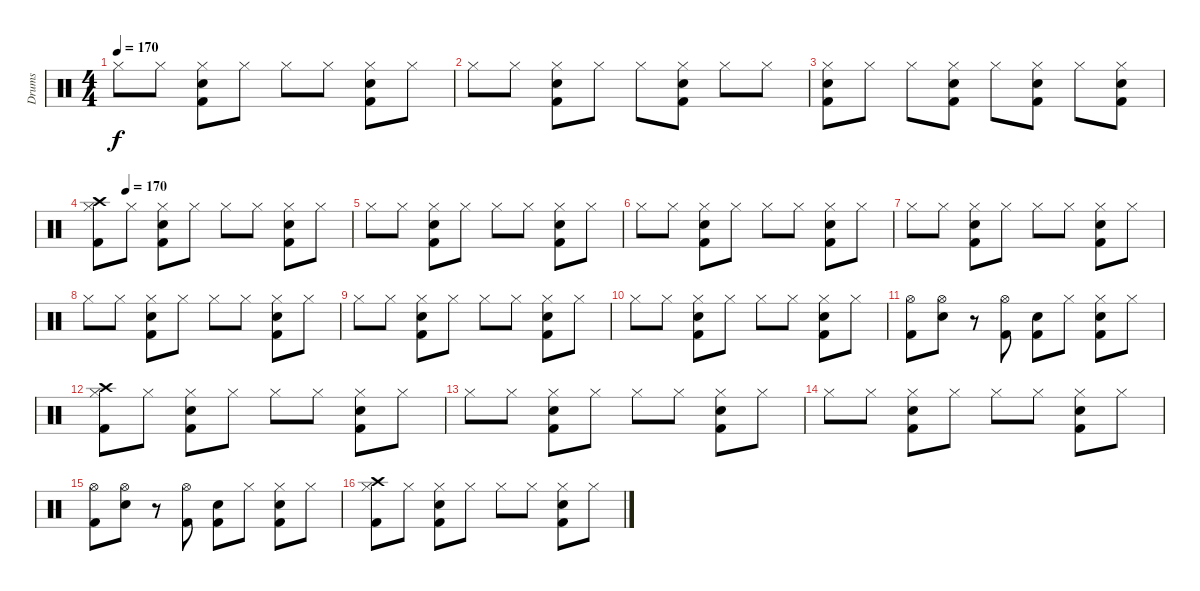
\track ("Drums" "Drums") {instrument percussion}
\staff {score}
\articulation defaults
\ts (4 4)
\tempo 170
\clef neutral
\ks c "Hi-Hat (closed)".8{dy f} "Hi-Hat (closed)".8
("Hi-Hat (closed)" "Snare (hit) 2" "Kick (hit) 2").8 "Hi-Hat (closed)".8 "Hi-Hat (closed)".8 "Hi-Hat (closed)".8 ("Hi-Hat (closed)" "Snare (hit) 2" "Kick (hit) 2").8 "Hi-Hat (closed)".8 |
"Hi-Hat (closed)".8 "Hi-Hat (closed)".8 ("Hi-Hat (closed)" "Snare (hit) 2" "Kick (hit) 2").8 "Hi-Hat (closed)".8 "Hi-Hat (closed)".8 ("Hi-Hat (closed)" "Snare (hit) 2" "Kick (hit) 2").8 "Hi-Hat (closed)".8 "Hi-Hat (closed)".8 |
("Hi-Hat (closed)" "Snare (hit) 2" "Kick (hit) 2").8 "Hi-Hat (closed)".8 "Hi-Hat (closed)".8 ("Hi-Hat (closed)" "Snare (hit) 2" "Kick (hit) 2").8 "Hi-Hat (closed)".8 ("Hi-Hat (closed)" "Snare (hit) 2" "Kick (hit) 2").8 "Hi-Hat (closed)".8 ("Hi-Hat (closed)" "Snare (hit) 2" "Kick (hit) 2").8 |
\tempo (170 0.125)
("Crash high (hit)" "Hi-Hat (closed)" "Kick (hit) 2").8 "Hi-Hat (closed)".8 ("Hi-Hat (closed)" "Snare (hit) 2" "Kick (hit) 2").8 "Hi-Hat (closed)".8 "Hi-Hat (closed)".8 "Hi-Hat (closed)".8 ("Hi-Hat (closed)" "Snare (hit) 2" "Kick (hit) 2").8 "Hi-Hat (closed)".8 |
"Hi-Hat (closed)".8 "Hi-Hat (closed)".8 ("Hi-Hat (closed)" "Snare (hit) 2" "Kick (hit) 2").8 "Hi-Hat (closed)".8 "Hi-Hat (closed)".8 "Hi-Hat (closed)".8 ("Hi-Hat (closed)" "Snare (hit) 2" "Kick (hit) 2").8 "Hi-Hat (closed)".8 |
"Hi-Hat (closed)".8 "Hi-Hat (closed)".8 ("Hi-Hat (closed)" "Snare (hit) 2" "Kick (hit) 2").8 "Hi-Hat (closed)".8 "Hi-Hat (closed)".8 "Hi-Hat (closed)".8 ("Hi-Hat (closed)" "Snare (hit) 2" "Kick (hit) 2").8 "Hi-Hat (closed)".8 |
"Hi-Hat (closed)".8 "Hi-Hat (closed)".8 ("Hi-Hat (closed)" "Snare (hit) 2" "Kick (hit) 2").8 "Hi-Hat (closed)".8 "Hi-Hat (closed)".8 "Hi-Hat (closed)".8 ("Hi-Hat (closed)" "Snare (hit) 2" "Kick (hit) 2").8 "Hi-Hat (closed)".8 |
"Hi-Hat (closed)".8 "Hi-Hat (closed)".8 ("Hi-Hat (closed)" "Snare (hit) 2" "Kick (hit) 2").8 "Hi-Hat (closed)".8 "Hi-Hat (closed)".8 "Hi-Hat (closed)".8 ("Hi-Hat (closed)" "Snare (hit) 2" "Kick (hit) 2").8 "Hi-Hat (closed)".8 |
"Hi-Hat (closed)".8 "Hi-Hat (closed)".8 ("Hi-Hat (closed)" "Snare (hit) 2" "Kick (hit) 2").8 "Hi-Hat (closed)".8 "Hi-Hat (closed)".8 "Hi-Hat (closed)".8 ("Hi-Hat (closed)" "Snare (hit) 2" "Kick (hit) 2").8 "Hi-Hat (closed)".8 |
"Hi-Hat (closed)".8 "Hi-Hat (closed)".8 ("Hi-Hat (closed)" "Snare (hit) 2" "Kick (hit) 2").8 "Hi-Hat (closed)".8 "Hi-Hat (closed)".8 "Hi-Hat (closed)".8 ("Hi-Hat (closed)" "Snare (hit) 2" "Kick (hit) 2").8 "Hi-Hat (closed)".8 |
("Hi-Hat (open)" "Kick (hit) 2").8 ("Snare (hit) 2" "Hi-Hat (open)").8 r.8 ("Hi-Hat (open)" "Kick (hit) 2").8 ("Snare (hit) 2" "Kick (hit) 2").8 "Hi-Hat (closed)".8 ("Hi-Hat (closed)" "Snare (hit) 2" "Kick (hit) 2").8 "Hi-Hat (closed)".8 |
("Crash high (hit)" "Hi-Hat (closed)" "Kick (hit) 2").8 "Hi-Hat (closed)".8 ("Hi-Hat (closed)" "Snare (hit) 2" "Kick (hit) 2").8 "Hi-Hat (closed)".8 "Hi-Hat (closed)".8 "Hi-Hat (closed)".8 ("Hi-Hat (closed)" "Snare (hit) 2" "Kick (hit) 2").8 "Hi-Hat (closed)".8 |
"Hi-Hat (closed)".8 "Hi-Hat (closed)".8 ("Hi-Hat (closed)" "Snare (hit) 2" "Kick (hit) 2").8 "Hi-Hat (closed)".8 "Hi-Hat (closed)".8 "Hi-Hat (closed)".8 ("Hi-Hat (closed)" "Snare (hit) 2" "Kick (hit) 2").8 "Hi-Hat (closed)".8 |
"Hi-Hat (closed)".8 "Hi-Hat (closed)".8 ("Hi-Hat (closed)" "Snare (hit) 2" "Kick (hit) 2").8 "Hi-Hat (closed)".8 "Hi-Hat (closed)".8 "Hi-Hat (closed)".8 ("Hi-Hat (closed)" "Snare (hit) 2" "Kick (hit) 2").8 "Hi-Hat (closed)".8 |
("Hi-Hat (open)" "Kick (hit) 2").8 ("Snare (hit) 2" "Hi-Hat (open)").8 r.8 ("Hi-Hat (open)" "Kick (hit) 2").8 ("Snare (hit) 2" "Kick (hit) 2").8 "Hi-Hat (closed)".8 ("Hi-Hat (closed)" "Snare (hit) 2" "Kick (hit) 2").8 "Hi-Hat (closed)".8 |
("Crash high (hit)" "Hi-Hat (closed)" "Kick (hit) 2").8 "Hi-Hat (closed)".8 ("Hi-Hat (closed)" "Snare (hit) 2" "Kick (hit) 2").8 "Hi-Hat (closed)".8 "Hi-Hat (closed)".8 "Hi-Hat (closed)".8 ("Hi-Hat (closed)" "Snare (hit) 2" "Kick (hit) 2").8 "Hi-Hat (closed)".8
